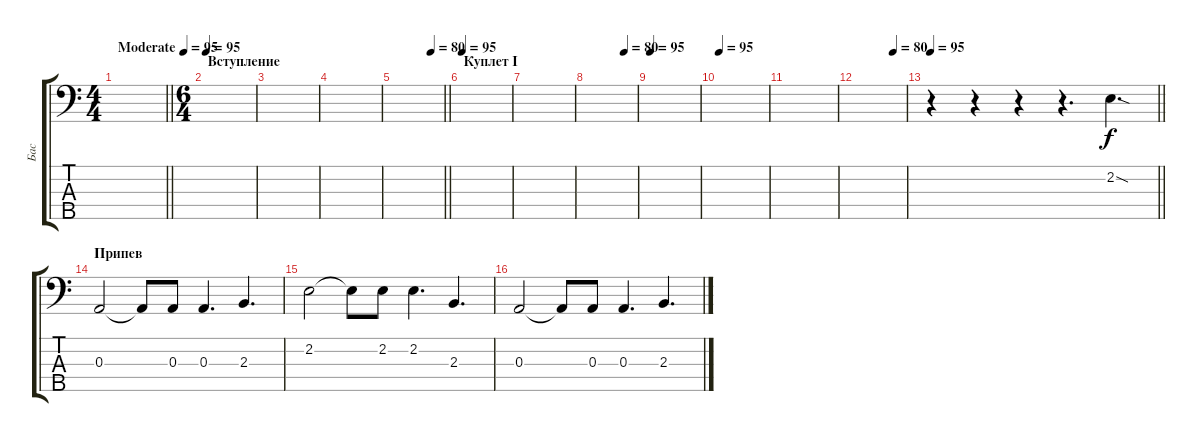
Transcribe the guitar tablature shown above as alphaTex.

\track ("Бас" "Бас") {instrument fretlessbass}
\staff {score tabs}
\tuning (G2 D2 A1 E1 B0) {hide}
\ts (4 4)
\tempo (95 "Moderate")
\clef f4
\barLineRight lightlight
\ks c
|
\ts (6 4)
\section ("" "Вступление")
\tempo 95
|
|
|
\tempo (80 0.75)
\barLineRight lightlight
|
\section ("" "Куплет I")
\tempo 95
|
|
\tempo (80 0.75)
|
\tempo 95
|
\tempo 95
|
|
\tempo (80 0.75)
|
\tempo 95
\barLineRight lightlight
r.4 r.4 r.4 r.4{d} 2.2{sod}.4{d} |
\section ("" "Припев")
0.3.2 0.3{t}.8 0.3.8 0.3.4{d} 2.3.4{d} |
2.2.2 2.2{t}.8 2.2.8 2.2.4{d} 2.3.4{d} |
0.3.2 0.3{t}.8 0.3.8 0.3.4{d} 2.3.4{d}
